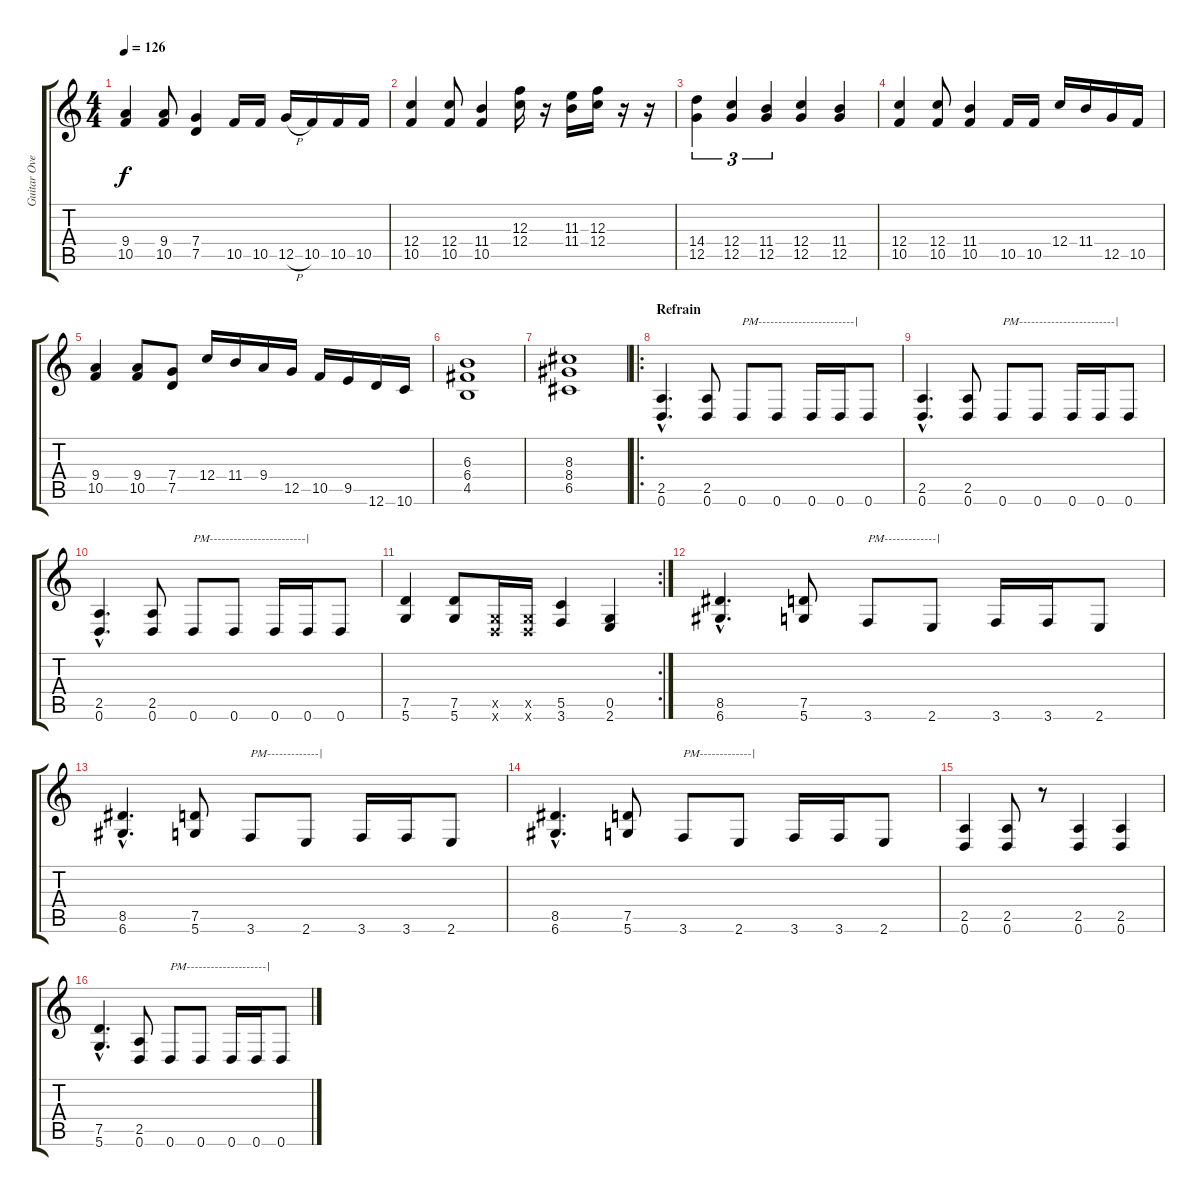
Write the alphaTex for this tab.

\track ("Guitar Overdubs" "Guitar Ove") {instrument overdrivenguitar}
\staff {score tabs}
\tuning (D4 A3 F3 C3 G2 D2) {hide}
\ts (4 4)
\tempo 126
\clef g2
\ks c
(9.4 10.5).4{dy f} (9.4 10.5).8 (7.4 7.5).4 10.5.16 10.5.16 12.5{h}.16 10.5.16 10.5.16 10.5.16 |
(12.4 10.5).4 (12.4 10.5).8 (11.4 10.5).4 (12.3 12.4).16 r.16 (11.3 11.4).16 (12.3 12.4).16 r.16 r.16 |
(14.4 12.5).4{tu (3 2)} (12.4 12.5).4{tu (3 2)} (11.4 12.5).4{tu (3 2)} (12.4 12.5).4 (11.4 12.5).4 |
(12.4 10.5).4 (12.4 10.5).8 (11.4 10.5).4 10.5.16 10.5.16 12.4.16 11.4.16 12.5.16 10.5.16 |
(9.4 10.5).4 (9.4 10.5).8 (7.4 7.5).8 12.4.16 11.4.16 9.4.16 12.5.16 10.5.16 9.5.16 12.6.16 10.6.16 |
(6.3 6.4 4.5).1 |
(8.3 8.4 6.5).1 |
\ro
\section ("" "Refrain")
(2.5{hac} 0.6{hac}).4{d} (2.5 0.6).8 0.6.8{txt "PM------------------------|"} 0.6.8 0.6.16 0.6.16 0.6.8 |
(2.5{hac} 0.6{hac}).4{d} (2.5 0.6).8 0.6.8{txt "PM------------------------|"} 0.6.8 0.6.16 0.6.16 0.6.8 |
(2.5{hac} 0.6{hac}).4{d} (2.5 0.6).8 0.6.8{txt "PM------------------------|"} 0.6.8 0.6.16 0.6.16 0.6.8 |
\rc 2
(7.5 5.6).4 (7.5 5.6).8 (0.5{x} 0.6{x}).16 (0.5{x} 0.6{x}).16 (5.5 3.6).4 (0.5 2.6).4 |
(8.5{hac} 6.6{hac}).4{d} (7.5 5.6).8 3.6.8{txt "PM-------------|"} 2.6.8 3.6.16 3.6.16 2.6.8 |
(8.5{hac} 6.6{hac}).4{d} (7.5 5.6).8 3.6.8{txt "PM-------------|"} 2.6.8 3.6.16 3.6.16 2.6.8 |
(8.5{hac} 6.6{hac}).4{d} (7.5 5.6).8 3.6.8{txt "PM-------------|"} 2.6.8 3.6.16 3.6.16 2.6.8 |
(2.5 0.6).4 (2.5 0.6).8 r.8 (2.5 0.6).4 (2.5 0.6).4 |
(7.5{hac} 5.6{hac}).4{d} (2.5 0.6).8 0.6.8{txt "PM--------------------|"} 0.6.8 0.6.16 0.6.16 0.6.8
